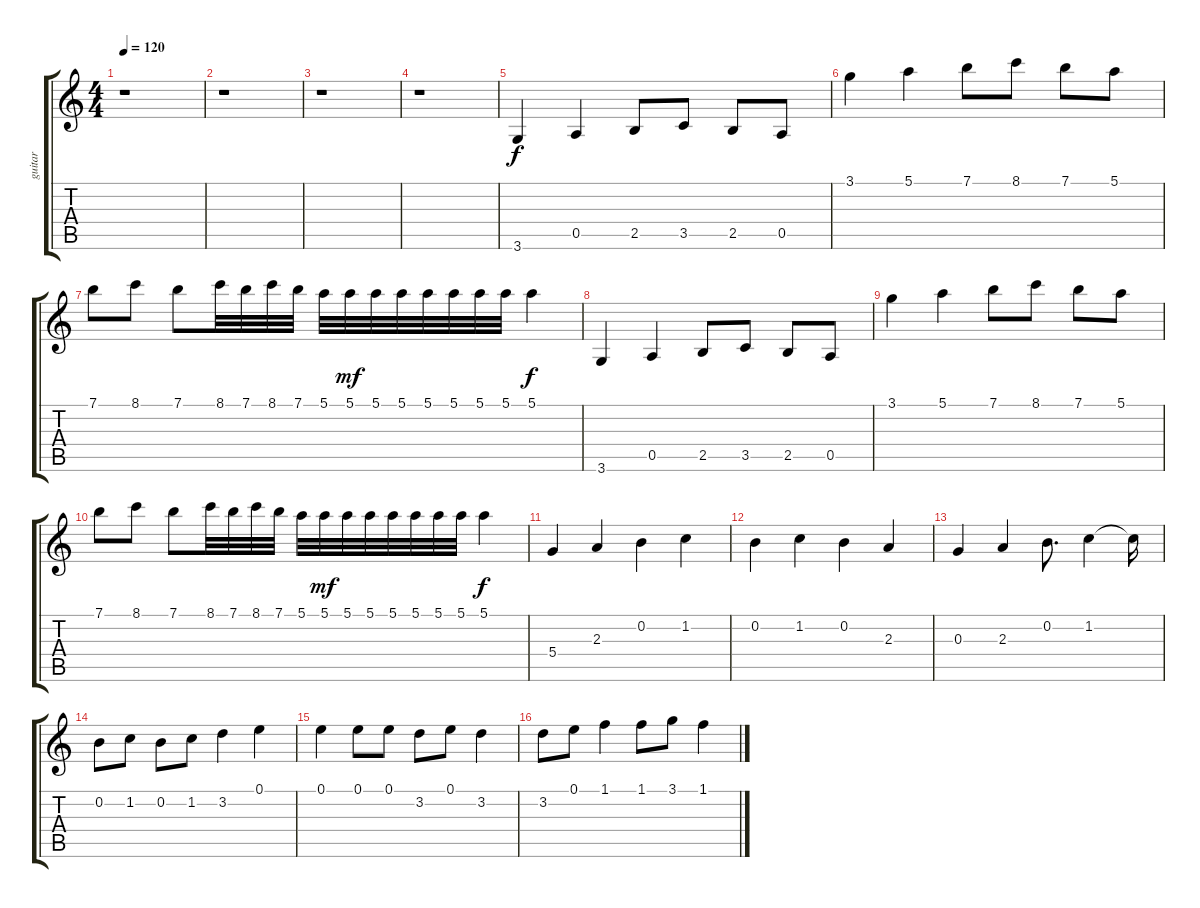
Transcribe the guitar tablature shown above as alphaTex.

\track ("guitar" "guitar") {instrument acousticguitarnylon}
\staff {score tabs}
\tuning (E4 B3 G3 D3 A2 E2) {hide}
\ts (4 4)
\tempo 120
\clef g2
\ks c
r.1{dy f} |
r.1 |
r.1 |
r.1 |
3.6.4 0.5.4 2.5.8 3.5.8 2.5.8 0.5.8 |
3.1.4 5.1.4 7.1.8 8.1.8 7.1.8 5.1.8 |
7.1.8 8.1.8 7.1.8 8.1.32 7.1.32 8.1.32 7.1.32 5.1.32 5.1.32{dy mf} 5.1.32 5.1.32 5.1.32 5.1.32 5.1.32 5.1.32 5.1.4{dy f} |
3.6.4 0.5.4 2.5.8 3.5.8 2.5.8 0.5.8 |
3.1.4 5.1.4 7.1.8 8.1.8 7.1.8 5.1.8 |
7.1.8 8.1.8 7.1.8 8.1.32 7.1.32 8.1.32 7.1.32 5.1.32 5.1.32{dy mf} 5.1.32 5.1.32 5.1.32 5.1.32 5.1.32 5.1.32 5.1.4{dy f} |
5.4.4 2.3.4 0.2.4 1.2.4 |
0.2.4 1.2.4 0.2.4 2.3.4 |
0.3.4 2.3.4 0.2.8{d} 1.2.4 1.2{t}.16 |
0.2.8 1.2.8 0.2.8 1.2.8 3.2.4 0.1.4 |
0.1.4 0.1.8 0.1.8 3.2.8 0.1.8 3.2.4 |
3.2.8 0.1.8 1.1.4 1.1.8 3.1.8 1.1.4
